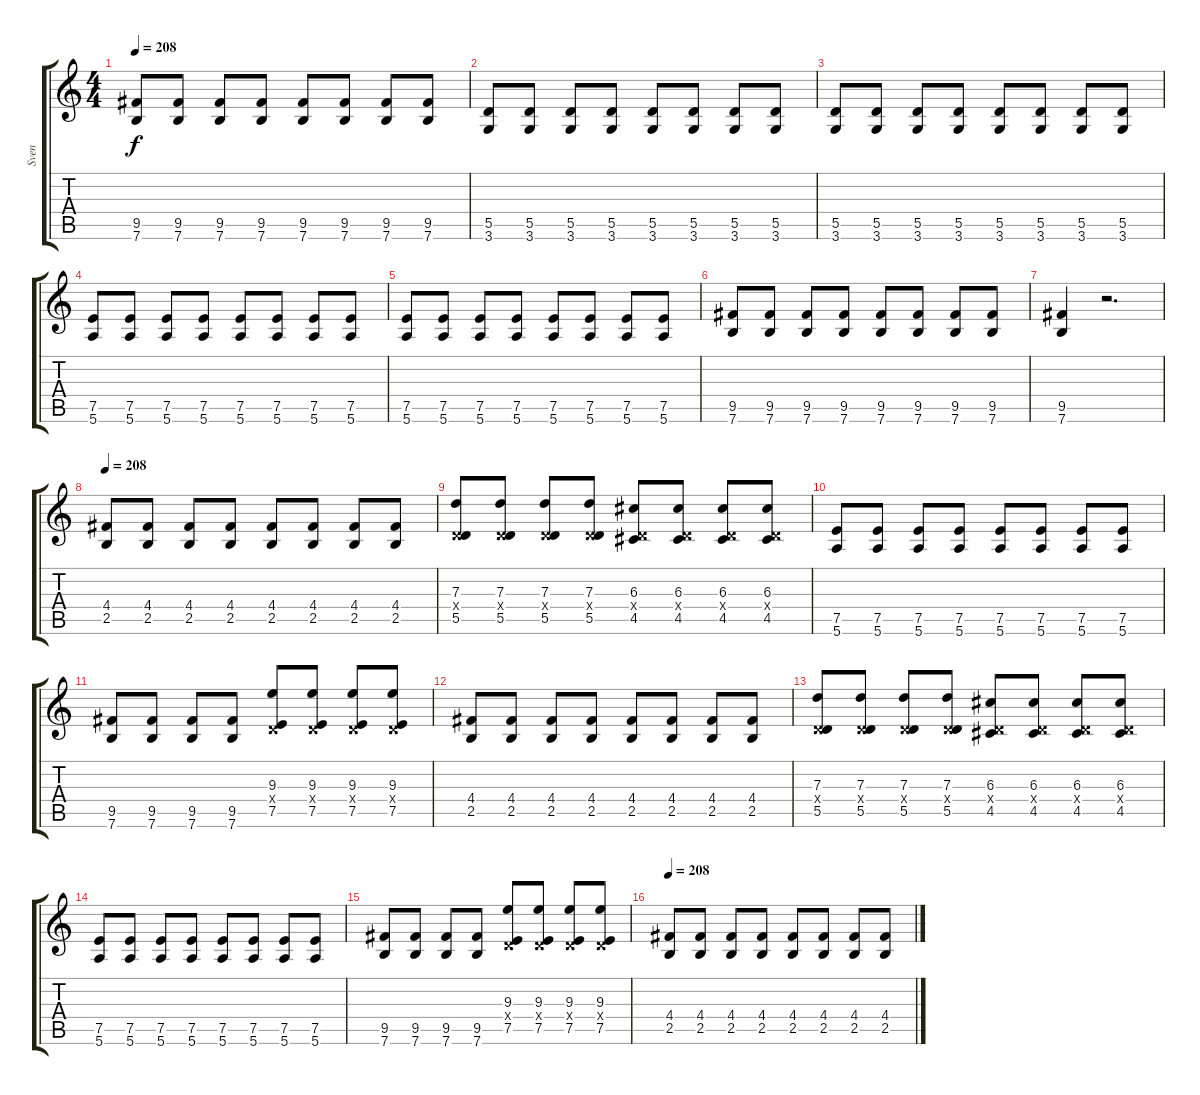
\track ("Sven" "Sven") {instrument distortionguitar}
\staff {score tabs}
\tuning (E4 B3 G3 D3 A2 E2) {hide}
\ts (4 4)
\tempo 208
\clef g2
\ks c
(9.5 7.6).8{dy f} (9.5 7.6).8 (9.5 7.6).8 (9.5 7.6).8 (9.5 7.6).8 (9.5 7.6).8 (9.5 7.6).8 (9.5 7.6).8 |
(5.5 3.6).8 (5.5 3.6).8 (5.5 3.6).8 (5.5 3.6).8 (5.5 3.6).8 (5.5 3.6).8 (5.5 3.6).8 (5.5 3.6).8 |
(5.5 3.6).8 (5.5 3.6).8 (5.5 3.6).8 (5.5 3.6).8 (5.5 3.6).8 (5.5 3.6).8 (5.5 3.6).8 (5.5 3.6).8 |
(7.5 5.6).8 (7.5 5.6).8 (7.5 5.6).8 (7.5 5.6).8 (7.5 5.6).8 (7.5 5.6).8 (7.5 5.6).8 (7.5 5.6).8 |
(7.5 5.6).8 (7.5 5.6).8 (7.5 5.6).8 (7.5 5.6).8 (7.5 5.6).8 (7.5 5.6).8 (7.5 5.6).8 (7.5 5.6).8 |
(9.5 7.6).8 (9.5 7.6).8 (9.5 7.6).8 (9.5 7.6).8 (9.5 7.6).8 (9.5 7.6).8 (9.5 7.6).8 (9.5 7.6).8 |
(9.5 7.6).4 r.2{d} |
\tempo 208
(4.4 2.5).8{volume 11 instrument distortionguitar} (4.4 2.5).8 (4.4 2.5).8 (4.4 2.5).8 (4.4 2.5).8 (4.4 2.5).8 (4.4 2.5).8 (4.4 2.5).8 |
(7.3 0.4{x} 5.5).8 (7.3 0.4{x} 5.5).8 (7.3 0.4{x} 5.5).8 (7.3 0.4{x} 5.5).8 (6.3 0.4{x} 4.5).8 (6.3 0.4{x} 4.5).8 (6.3 0.4{x} 4.5).8 (6.3 0.4{x} 4.5).8 |
(7.5 5.6).8 (7.5 5.6).8 (7.5 5.6).8 (7.5 5.6).8 (7.5 5.6).8 (7.5 5.6).8 (7.5 5.6).8 (7.5 5.6).8 |
(9.5 7.6).8 (9.5 7.6).8 (9.5 7.6).8 (9.5 7.6).8 (9.3 0.4{x} 7.5).8 (9.3 0.4{x} 7.5).8 (9.3 0.4{x} 7.5).8 (9.3 0.4{x} 7.5).8 |
(4.4 2.5).8{volume 11 instrument distortionguitar} (4.4 2.5).8 (4.4 2.5).8 (4.4 2.5).8 (4.4 2.5).8 (4.4 2.5).8 (4.4 2.5).8 (4.4 2.5).8 |
(7.3 0.4{x} 5.5).8 (7.3 0.4{x} 5.5).8 (7.3 0.4{x} 5.5).8 (7.3 0.4{x} 5.5).8 (6.3 0.4{x} 4.5).8 (6.3 0.4{x} 4.5).8 (6.3 0.4{x} 4.5).8 (6.3 0.4{x} 4.5).8 |
(7.5 5.6).8 (7.5 5.6).8 (7.5 5.6).8 (7.5 5.6).8 (7.5 5.6).8 (7.5 5.6).8 (7.5 5.6).8 (7.5 5.6).8 |
(9.5 7.6).8 (9.5 7.6).8 (9.5 7.6).8 (9.5 7.6).8 (9.3 0.4{x} 7.5).8 (9.3 0.4{x} 7.5).8 (9.3 0.4{x} 7.5).8 (9.3 0.4{x} 7.5).8 |
\tempo 208
(4.4 2.5).8{volume 11 instrument distortionguitar} (4.4 2.5).8 (4.4 2.5).8 (4.4 2.5).8 (4.4 2.5).8 (4.4 2.5).8 (4.4 2.5).8 (4.4 2.5).8
